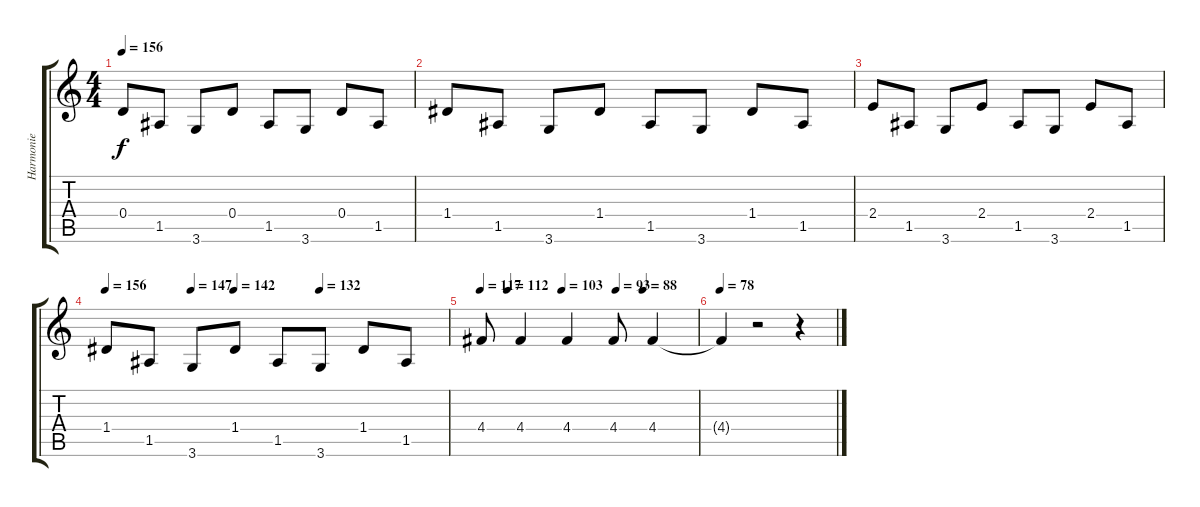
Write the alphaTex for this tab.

\track ("Harmonie" "Harmonie") {instrument distortionguitar}
\staff {score tabs}
\tuning (E4 B3 G3 D3 A2 E2) {hide}
\ts (4 4)
\tempo 156
\clef g2
\ks c
0.4.8{dy f} 1.5.8 3.6.8 0.4.8 1.5.8 3.6.8 0.4.8 1.5.8 |
1.4.8 1.5.8 3.6.8 1.4.8 1.5.8 3.6.8 1.4.8 1.5.8 |
2.4.8 1.5.8 3.6.8 2.4.8 1.5.8 3.6.8 2.4.8 1.5.8 |
\tempo 156
\tempo (147 0.25)
\tempo (142 0.375)
\tempo (132 0.625)
1.4.8 1.5.8 3.6.8 1.4.8 1.5.8 3.6.8 1.4.8 1.5.8 |
\tempo 117
\tempo (112 0.125)
\tempo (103 0.375)
\tempo (93 0.625)
\tempo (88 0.75)
4.4.8 4.4.4 4.4.4 4.4.8 4.4.4 |
\tempo 78
4.4{t}.4 r.2 r.4
